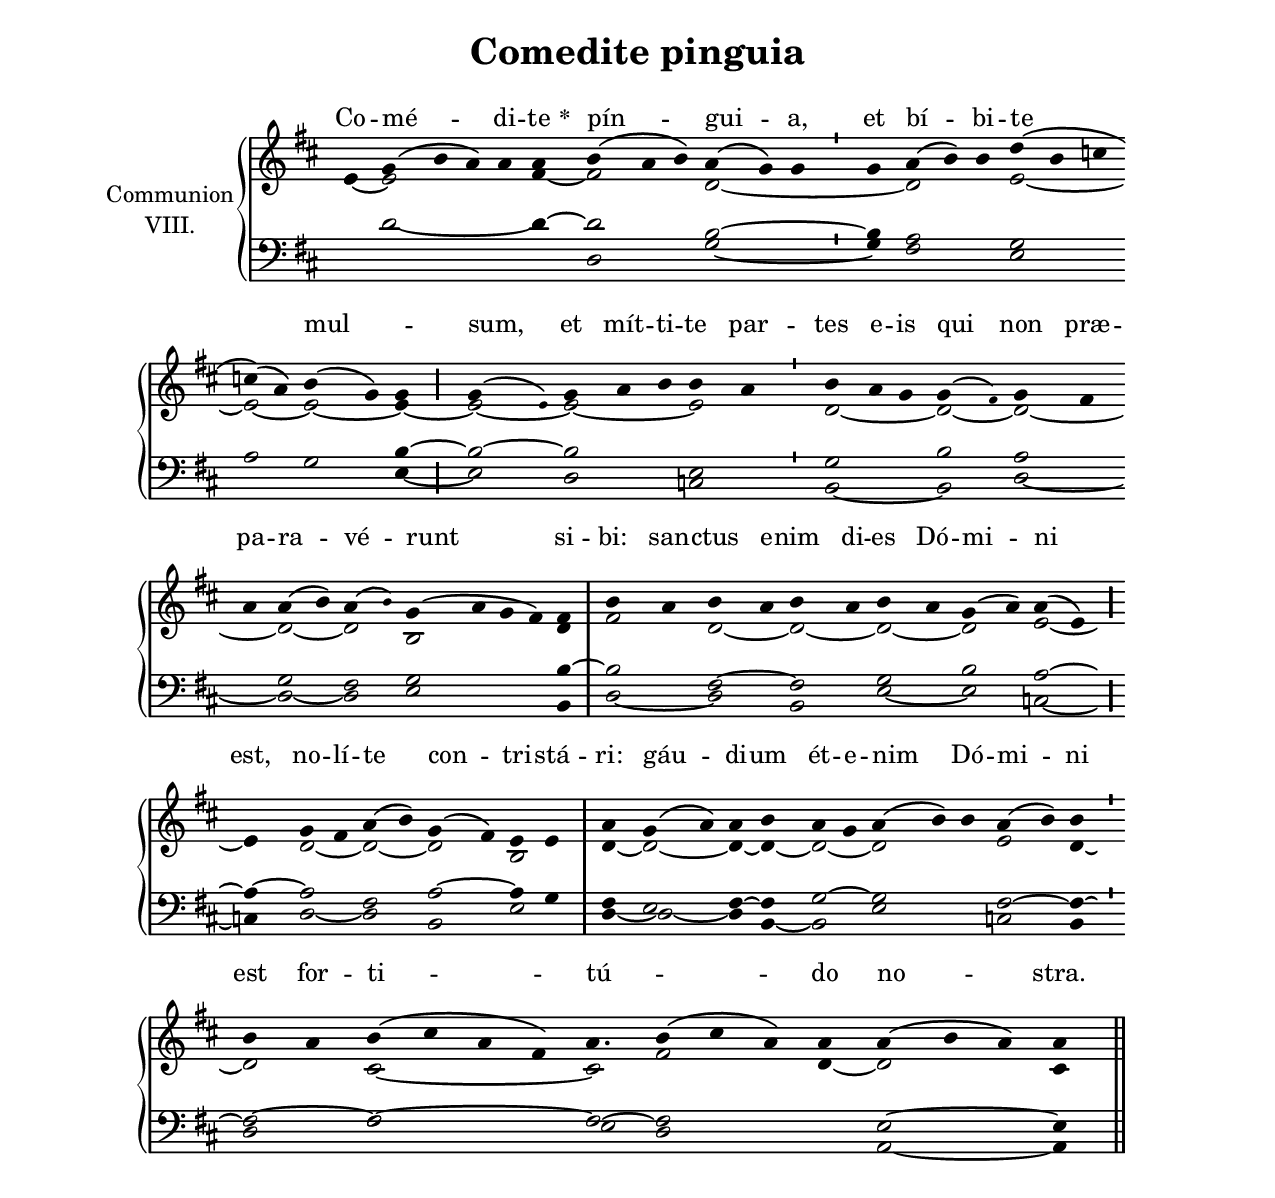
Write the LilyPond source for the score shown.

\version "2.18"
\include "gregorian.ly"
\include "noh2.ily"


%Page reference: page ii.225
%(volume.page)

global = {
 \key a \mixolydian
 \cadenzaOn 
}

\header {
  title = \markup \center-column {"Comedite pinguia" \vspace #1 }
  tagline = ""
  composer = ""
}

\paper {
 #(include-special-characters)
  oddHeaderMarkup = \markup \fill-line {
    \line {}
    \center-column {
      \on-the-fly #first-page     " "
      \on-the-fly #not-first-page "Comedite pinguia"
    }
    \line { \on-the-fly #print-page-number-check-first \fromproperty #'page:page-number-string }
  }
  evenHeaderMarkup = \markup \fill-line {
    \line { \on-the-fly #print-page-number-check-first \fromproperty #'page:page-number-string }
    \center-column { "Comedite pinguia" }
    \line {}
  }
}

chantText = \lyricmode {
Co -- mé -- di -- te 
\set stanza = " * " pín -- gui -- a, et bí -- bi -- te mul -- _ sum, 
et mít -- ti -- te par -- tes e -- is qui non præ -- pa -- ra -- vé -- runt si -- bi: 
san -- ctus e -- nim di -- es Dó -- mi -- ni est, 
no -- lí -- te con -- tri -- stá -- ri: 
gáu -- di -- um ét -- e -- nim Dó -- mi -- ni est for -- ti -- tú -- _ do no -- stra. }

chantMusic = {
\tieDown   e'4 g'4 ( b'4 a'4) a'4 a'4  b'4 ( a'4 b'4) a'4 ( g'4) g'4 \divisioMinima
 g'4 a'4 ( b'4) b'4  d''4 ( b'4 c''4 \forceBreak
)  c''4 ( a'4) b'4 ( g'4) g'4 \divisioMaior
 g'4 ( \once \tweak #'font-size #-4 e' ) g'4 a'4 b'4 b'4 a'4 \divisioMinima
 b'4 a'4 g'4 g'4 ( \once \tweak #'font-size #-4 fis' ) g'4 fis'4 \forceBreak
 a'4 a'4 ( b'4) a'4 ( \once \tweak #'font-size #-4 b' ) g'4 ( a'4 g'4 fis'4) fis'4 \divisioMaxima
 b'4 a'4 b'4 a'4 b'4 a'4 b'4 a'4 g'4 ( a'4) a'4 ( e'4) \divisioMaior \forceBreak

 e'4 g'4 fis'4 a'4 ( b'4) g'4 ( fis'4) e'4 e'4 \divisioMaxima
 a'4 g'4 ( a'4) a'4 b'4 a'4 g'4 a'4 ( b'4) b'4 a'4 ( b'4) b'4 \divisioMinima \forceBreak

 b'4 a'4 b'4 ( cis''4 a'4 fis'4) a'4. b'4 ( cis''4 a'4) a'4 a'4 ( b'4 a'4) a'4 \finalis

}

altoMusic = {
e'4 ~ e'2*4/2 fis'4 ~ fis'2*3/2 d'2*4/2 ~ d'2*3/2 e'2*3/2 ~ e'2 ~ e'2 ~ e'4 ~ \divisioMaior
e'2 ~ e'2*3/2 ~ e'2 \divisioMinima
d'2*3/2 ~ d'2 ~ d'2*3/2 ~ d'2 ~ d'2 b2*4/2 d'4 \divisioMaxima
fis'2 d'2 ~ d'2 ~ d'2 ~ d'2 e'2 ~ \divisioMaior
e'4 d'2 ~ d'2 ~ d'2 b2 \divisioMaxima
d'4 ~ d'2 ~ d'4 ~ d'4 ~ d'2 ~ d'2*3/2 e'2 d'4 ~ \divisioMinima
d'2 cis'2*4/2 ~ cis'2*3/4 fis'2*3/2 d'4 ~ d'2*3/2 cis'4 \finalis
}

tenorMusic = {
r4 r2*4/2 d'4 ~ d'2*3/2 b2*3/2 ~ \divisioMinima
b4 a2*3/2 g2*3/2 a2 g2 b4 ~ \divisioMaior
b2 ~ b2*3/2 e2 \divisioMinima
g2*3/2 b2 a2*3/2 g2 fis2 g2*4/2 b4 ~ \divisioMaxima
b2 fis2 ~ fis2 g2 b2 a2 ~ \divisioMaior
a4 ~ a2 fis2 a2 ~ a4 g4 \divisioMaxima
fis4 e2 fis4 ~ fis4 g2 ~ g2*3/2 fis2 ~ fis4 ~ \divisioMinima
fis2 ~ fis2*4/2 ~ fis2*3/4 ~ fis2*4/2 e2*3/2 ~ e4 \finalis
}

bassMusic = {
r4 d'2*4/2 ~ d'4 d2*3/2 g2*3/2 ~ \divisioMinima
g4 fis2*3/2 e2*3/2 r2*4/2 e4 ~ \divisioMaior
e2 d2*3/2 c2 \divisioMinima
b,2*3/2 ~ b,2 d2*3/2 ~ d2 ~ d2 e2*4/2 b,4 \divisioMaxima
d2 ~ d2 b,2 e2 ~ e2 c2 ~ \divisioMaior
c4 d2 ~ d2 b,2 e2 \divisioMaxima
d4 ~ d2 ~ d4 b,4 ~ b,2 e2*3/2 c2 b,4 \divisioMinima
d2 fis2*4/2 e2*3/4 d2*4/2 a,2*3/2 ~ a,4 \finalis
}

voiceLines = {
\voiceLineStyle


}

\score{
  <<
    \new GrandStaff <<
      \set GrandStaff.autoBeaming = ##f
      \set GrandStaff.instrumentName = \markup \center-column {
        "Communion"
        "VIII."
      }
      \new Staff = up <<
        \new Voice = "chant" {
          \voiceOne \global \chantMusic
        }
        \new Voice {
          \voiceTwo \global \altoMusic
        }
      >>

      \new Staff = down <<
        \clef bass
        \new Voice {
          \voiceOne \global \tenorMusic
        }
        \new Voice {
          \voiceTwo \global \bassMusic
        }
	\new Voice {
        \voiceThree \global \voiceLines
        }
      >>
    >>
    \new Lyrics \lyricsto chant {
      \chantText
    }
  >>
  \layout{
  }
  \midi{
    \tempo 4 = 125
  }
}
